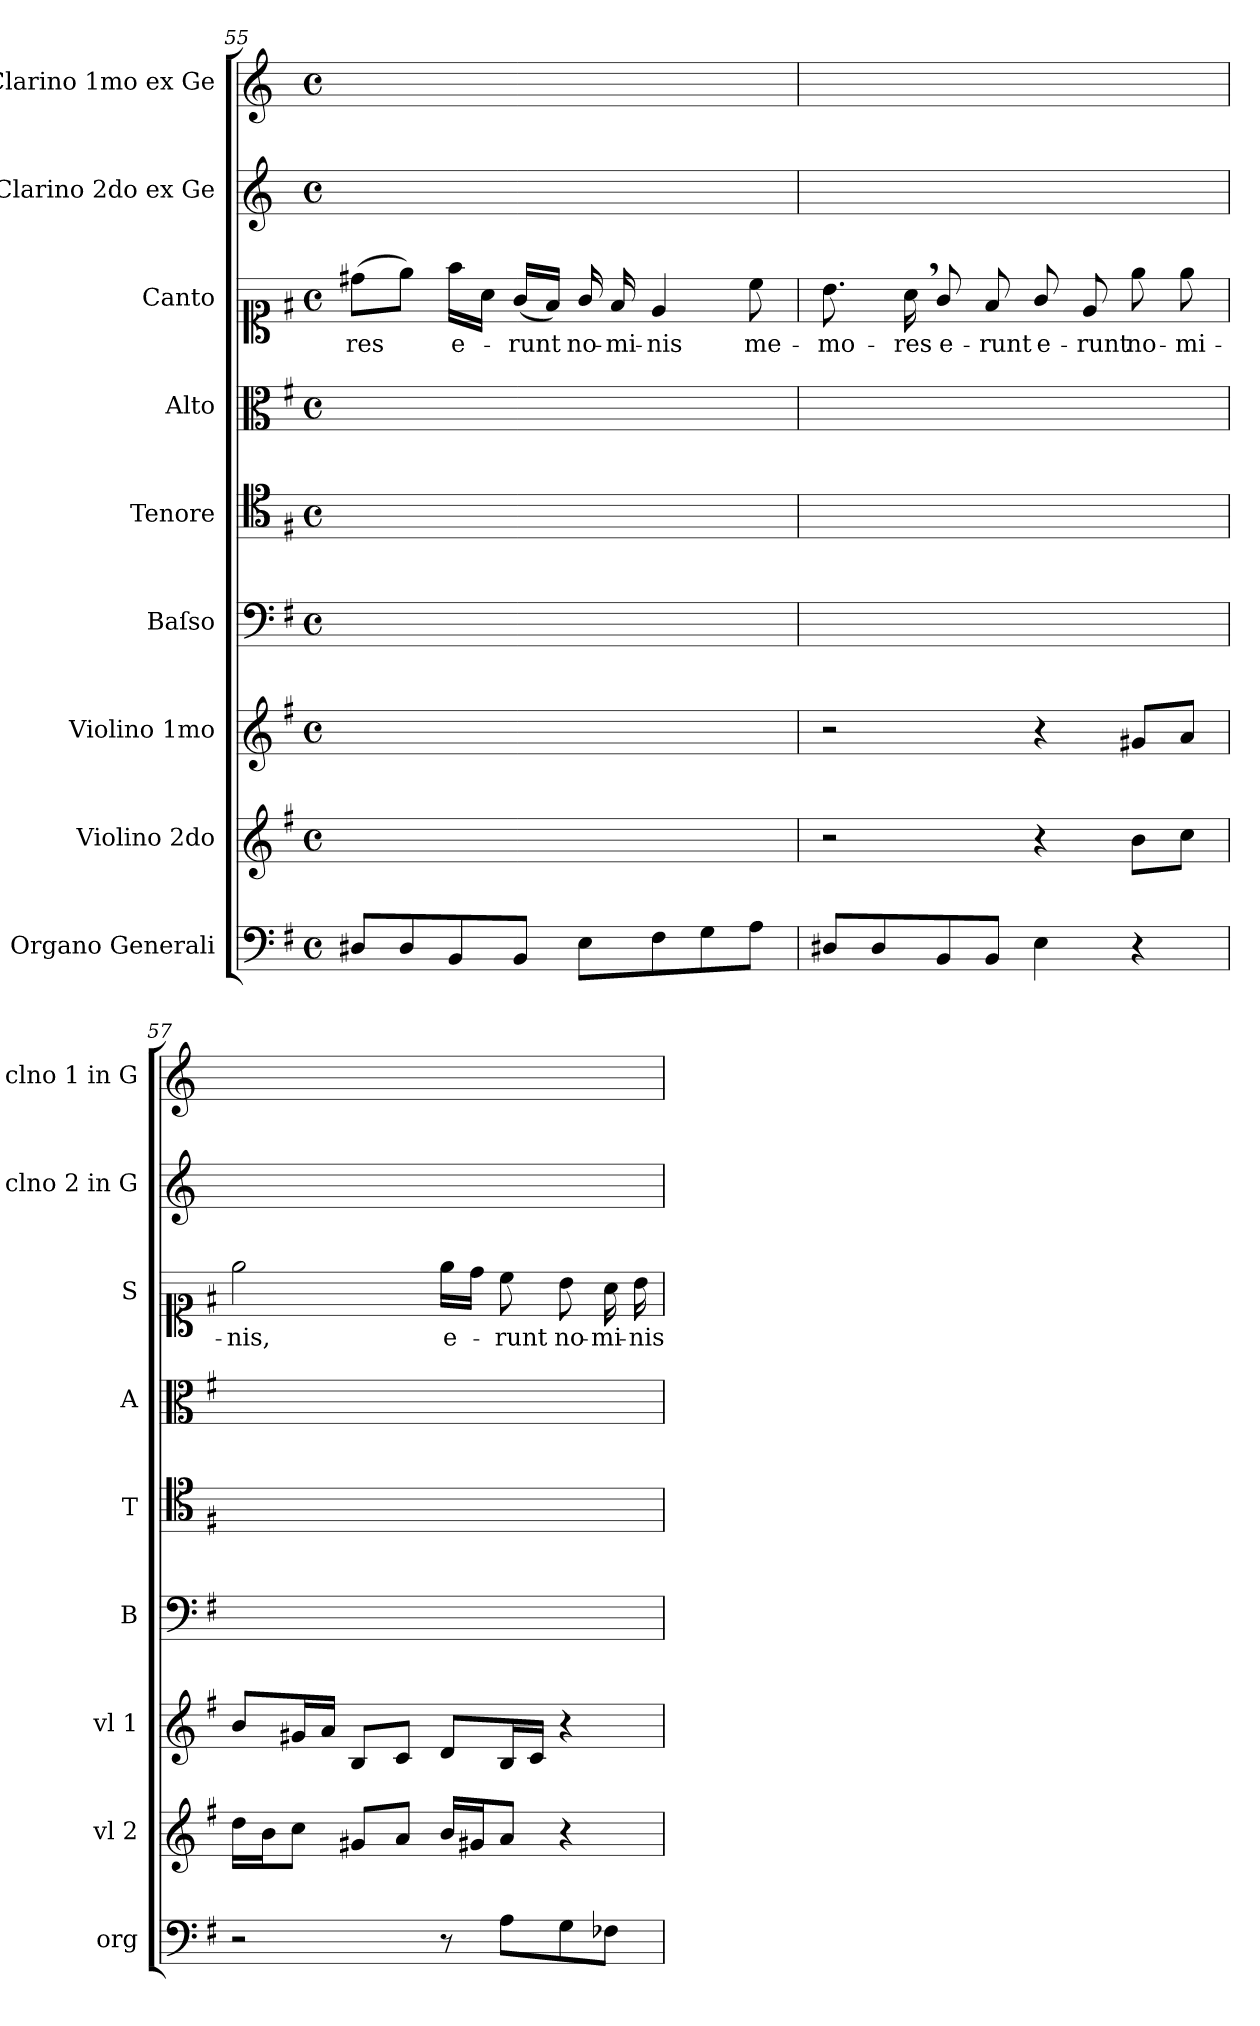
**kern	**kern	**kern	**kern	**kern	**kern	**kern	**text	**kern	**kern
*part9	*part8	*part7	*part6	*part5	*part4	*part3	*part3	*part2	*part1
*staff9	*staff8	*staff7	*staff6	*staff5	*staff4	*staff3	*staff3	*staff2	*staff1
*I"Organo Generali	*I"Violino 2do	*I"Violino 1mo	*I"Baſso	*I"Tenore	*I"Alto	*I"Canto	*	*I"Clarino 2do ex Ge	*I"Clarino 1mo ex Ge
*I'org	*I'vl 2	*I'vl 1	*I'B	*I'T	*I'A	*I'S	*	*I'clno 2 in G	*I'clno 1 in G
*clefF4	*clefG2	*clefG2	*clefF4	*clefC4	*clefC3	*clefC1	*	*clefG2	*clefG2
*	*	*	*	*	*	*	*	*ITrd3c5	*ITrd3c5
*k[f#]	*k[f#]	*k[f#]	*k[f#]	*k[f#]	*k[f#]	*k[f#]	*	*k[f#]	*k[f#]
*M4/4	*M4/4	*M4/4	*M4/4	*M4/4	*M4/4	*M4/4	*	*M4/4	*M4/4
*met(c)	*met(c)	*met(c)	*met(c)	*met(c)	*met(c)	*met(c)	*	*met(c)	*met(c)
=55	=55	=55	=55	=55	=55	=55	=55	=55	=55
8D#X/L	1ryy	1ryy	1ryy	1ryy	1ryy	(8dd#X\L	-res	1ryy	1ryy
8D#/	.	.	.	.	.	8ee\J)	.	.	.
8BB/	.	.	.	.	.	16ff#\LL	e-	.	.
.	.	.	.	.	.	16a\JJ	.	.	.
8BB/J	.	.	.	.	.	(16g/LL	-runt	.	.
.	.	.	.	.	.	16f#/JJ)	.	.	.
8E\L	.	.	.	.	.	16g/	no-	.	.
.	.	.	.	.	.	16f#/	-mi-	.	.
8F#\	.	.	.	.	.	4e/	-nis	.	.
8G\	.	.	.	.	.	.	.	.	.
8A\J	.	.	.	.	.	8cc\	me-	.	.
=56	=56	=56	=56	=56	=56	=56	=56	=56	=56
8D#X/L	2r	2r	1ryy	1ryy	1ryy	8.b\	-mo-	1ryy	1ryy
8D#/	.	.	.	.	.	.	.	.	.
.	.	.	.	.	.	16a,\	-res	.	.
8BB/	.	.	.	.	.	8g/	e-	.	.
8BB/J	.	.	.	.	.	8f#/	-runt	.	.
4E\	4r	4r	.	.	.	8g/	e-	.	.
.	.	.	.	.	.	8e/	-runt	.	.
4r	8b\L	8g#X/L	.	.	.	8ee\	no-	.	.
.	8cc\J	8a/J	.	.	.	8ee\	-mi-	.	.
=57	=57	=57	=57	=57	=57	=57	=57	=57	=57
2r	16dd\LL	8b/L	1ryy	1ryy	1ryy	2ee\	-nis,	1ryy	1ryy
.	16b\J	.	.	.	.	.	.	.	.
.	8cc\J	16g#X/L	.	.	.	.	.	.	.
.	.	16a/JJ	.	.	.	.	.	.	.
.	8g#X/L	8B/L	.	.	.	.	.	.	.
.	8a/J	8c/J	.	.	.	.	.	.	.
8r	16b/LL	8d/L	.	.	.	16ee\LL	e-	.	.
.	16g#X/J	.	.	.	.	16dd\JJ	.	.	.
8A\L	8a/J	16B/L	.	.	.	8cc\	-runt	.	.
.	.	16c/JJ	.	.	.	.	.	.	.
8G\	4r	4r	.	.	.	8b\	no-	.	.
8F-X\J	.	.	.	.	.	16a\	-mi-	.	.
.	.	.	.	.	.	16b\	-nis	.	.
=	=	=	=	=	=	=	=	=	=
*-	*-	*-	*-	*-	*-	*-	*-	*-	*-
